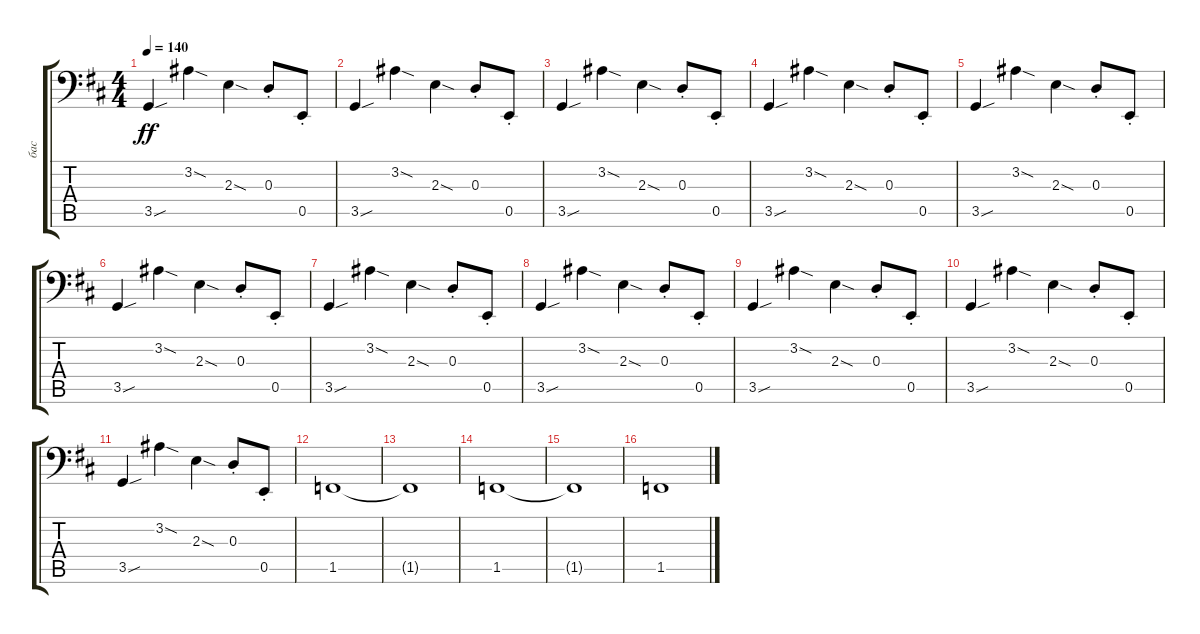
\track ("бас" "бас") {instrument electricbassfinger}
\staff {score tabs}
\tuning (C3 G2 D2 A1 E1 B0) {hide}
\ts (4 4)
\tempo 140
\clef f4
\ks bminor
3.5{sou}.4{dy ff} 3.2{sod}.4 2.3{sod}.4 0.3{st}.8 0.5{st}.8 |
3.5{sou}.4 3.2{sod}.4 2.3{sod}.4 0.3{st}.8 0.5{st}.8 |
3.5{sou}.4 3.2{sod}.4 2.3{sod}.4 0.3{st}.8 0.5{st}.8 |
3.5{sou}.4 3.2{sod}.4 2.3{sod}.4 0.3{st}.8 0.5{st}.8 |
3.5{sou}.4 3.2{sod}.4 2.3{sod}.4 0.3{st}.8 0.5{st}.8 |
3.5{sou}.4 3.2{sod}.4 2.3{sod}.4 0.3{st}.8 0.5{st}.8 |
3.5{sou}.4 3.2{sod}.4 2.3{sod}.4 0.3{st}.8 0.5{st}.8 |
3.5{sou}.4 3.2{sod}.4 2.3{sod}.4 0.3{st}.8 0.5{st}.8 |
3.5{sou}.4 3.2{sod}.4 2.3{sod}.4 0.3{st}.8 0.5{st}.8 |
3.5{sou}.4 3.2{sod}.4 2.3{sod}.4 0.3{st}.8 0.5{st}.8 |
3.5{sou}.4 3.2{sod}.4 2.3{sod}.4 0.3{st}.8 0.5{st}.8 |
1.5.1 |
1.5{t}.1 |
1.5.1 |
1.5{t}.1 |
1.5.1
